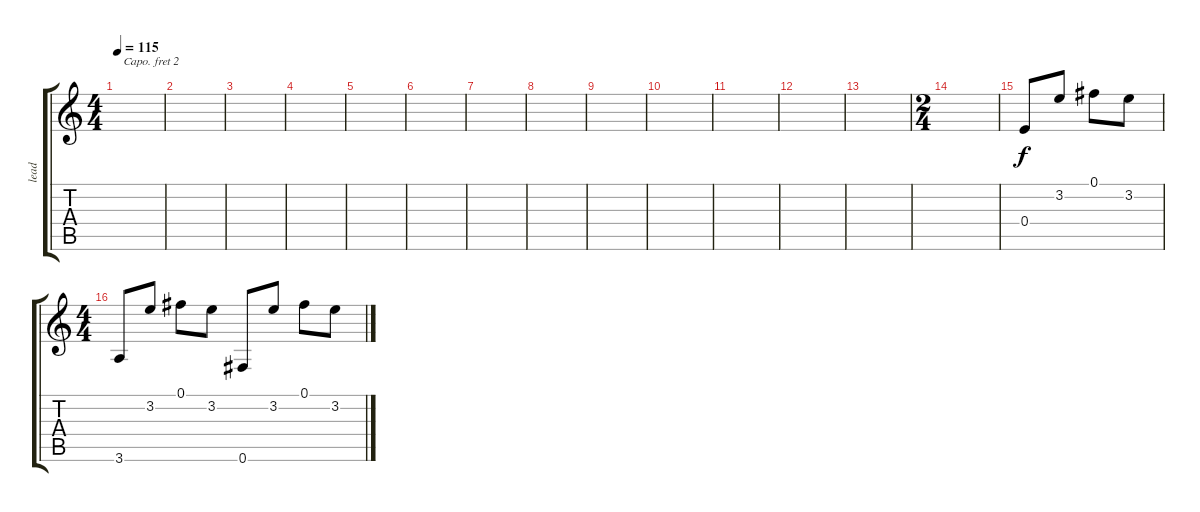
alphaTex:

\track ("lead" "lead") {instrument acousticguitarnylon}
\staff {score tabs}
\capo 2
\tuning (E4 B3 G3 D3 A2 E2) {hide}
\ts (4 4)
\tempo 115
\clef g2
\ks c
|
|
|
|
|
|
|
|
|
|
|
|
|
\ts (2 4)
|
0.4.8 3.2.8 0.1.8 3.2.8 |
\ts (4 4)
3.6.8 3.2.8 0.1.8 3.2.8 0.6.8 3.2.8 0.1.8 3.2.8
